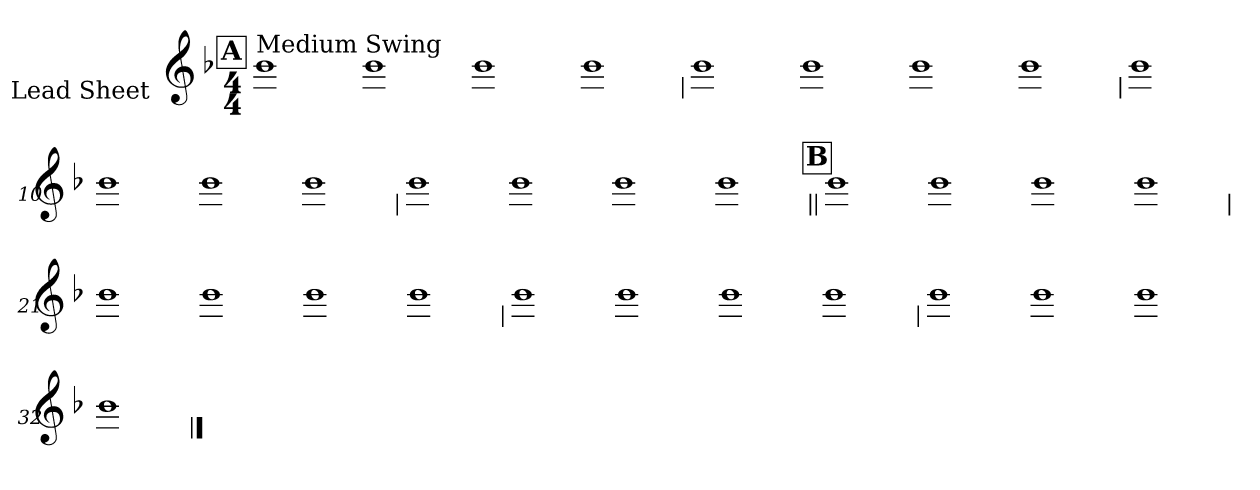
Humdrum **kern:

**kern
*part1
*staff1
*I"Lead Sheet
*stria0
*clefG2
*k[b-]
*F:
*M4/4
!!LO:REH:place=s1:a:t=A
=1||
!LO:TX:a:t=Medium Swing
1b-
=2-
1b-
=3-
1b-
=4-
1b-
!!LO:LB:g=z
=5
1b-
=6-
1b-
=7-
1b-
=8-
1b-
!!LO:LB:g=z
=9
1b-
=10-
1b-
=11-
1b-
=12-
1b-
!!LO:LB:g=z
=13
1b-
=14-
1b-
=15-
1b-
=16-
1b-
!!LO:LB:g=z
!!LO:REH:place=s1:a:t=B
=17||
1b-
=18-
1b-
=19-
1b-
=20-
1b-
!!LO:LB:g=z
=21
1b-
=22-
1b-
=23-
1b-
=24-
1b-
!!LO:LB:g=z
=25
1b-
=26-
1b-
=27-
1b-
=28-
1b-
!!LO:LB:g=z
=29
1b-
=30-
1b-
=31-
1b-
=32-
1b-
==
*-
